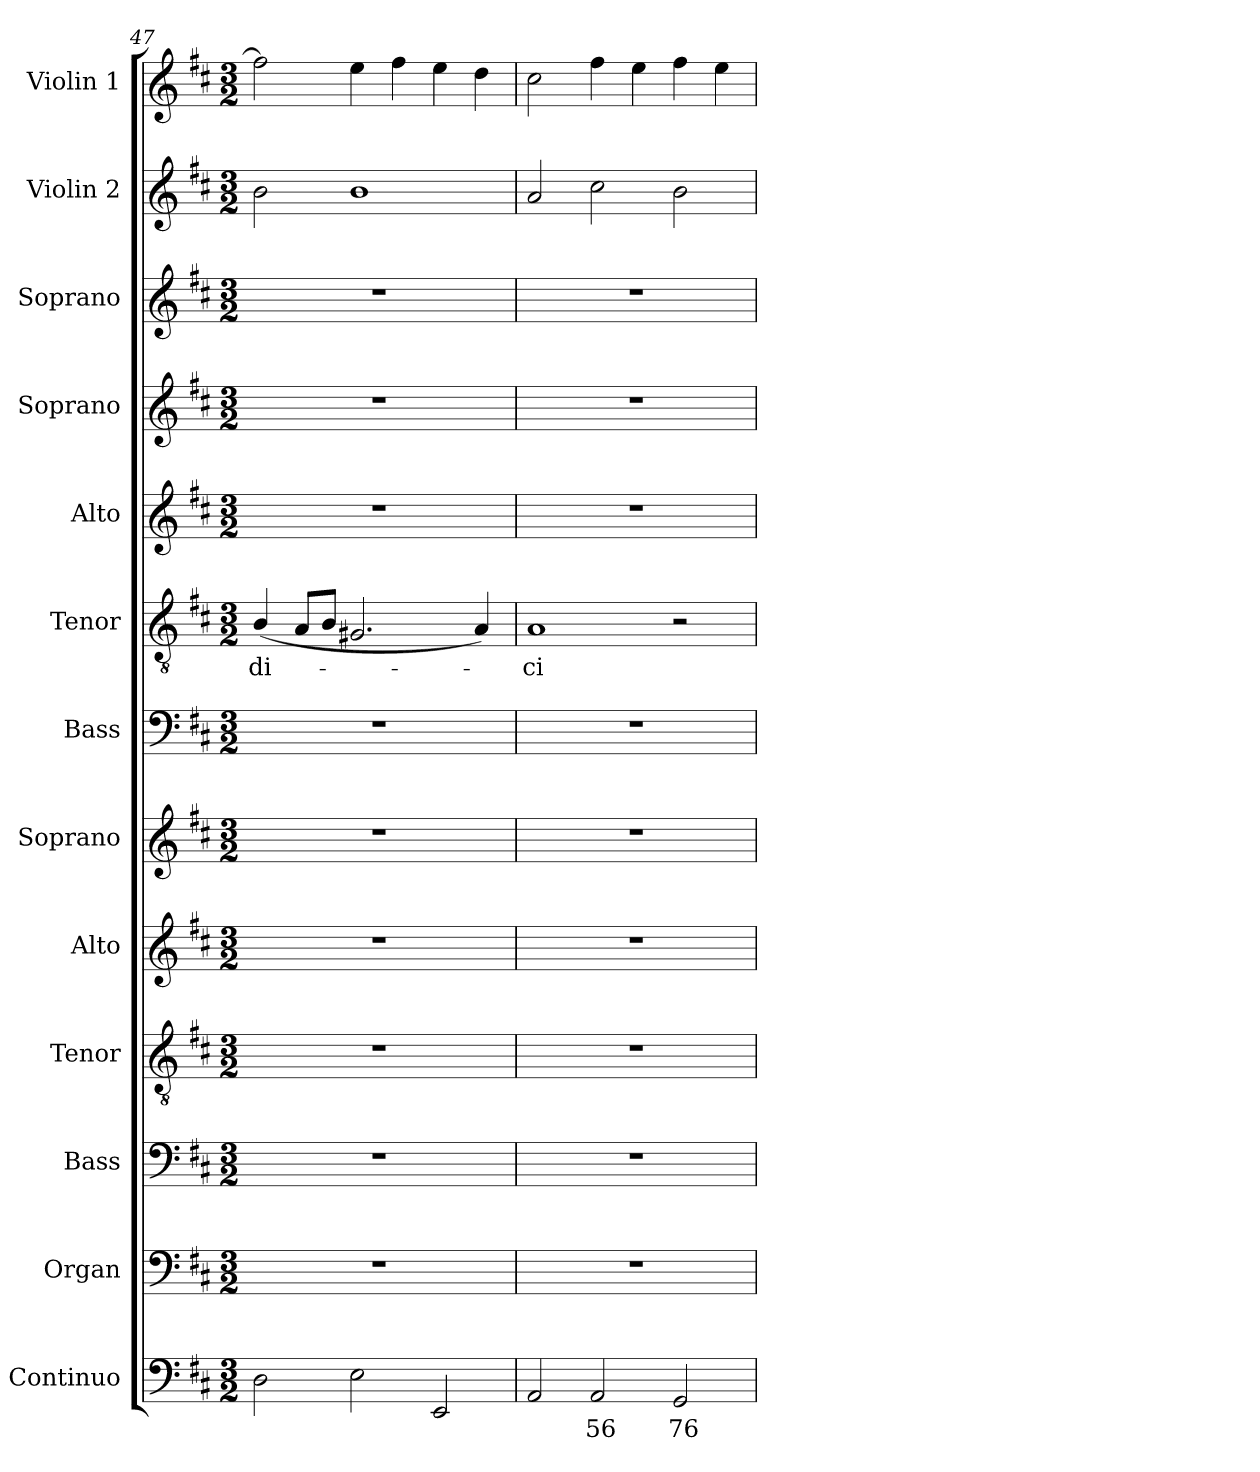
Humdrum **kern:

**kern	**text	**kern	**kern	**kern	**kern	**kern	**kern	**kern	**text	**kern	**kern	**kern	**kern	**kern
*part13	*part13	*part12	*part11	*part10	*part9	*part8	*part7	*part6	*part6	*part5	*part4	*part3	*part2	*part1
*staff13	*staff13	*staff12	*staff11	*staff10	*staff9	*staff8	*staff7	*staff6	*staff6	*staff5	*staff4	*staff3	*staff2	*staff1
*I"Continuo	*	*I"Organ	*I"Bass	*I"Tenor	*I"Alto	*I"Soprano	*I"Bass	*I"Tenor	*	*I"Alto	*I"Soprano	*I"Soprano	*I"Violin 2	*I"Violin 1
*I'Cont.	*	*I'Org.	*I'B.	*I'T.	*I'A.	*I'S.	*I'B.	*I'T.	*	*I'A.	*I'S.	*I'S.	*I'Vln. 2	*I'Vln. 1
!!LO:LB:g=z
*clefF4	*	*clefF4	*clefF4	*clefGv2	*clefG2	*clefG2	*clefF4	*clefGv2	*	*clefG2	*clefG2	*clefG2	*clefG2	*clefG2
*	*	*	*	*ITrd7c12	*	*	*	*ITrd7c12	*	*	*	*	*	*
*k[f#c#]	*	*k[f#c#]	*k[f#c#]	*k[f#c#]	*k[f#c#]	*k[f#c#]	*k[f#c#]	*k[f#c#]	*	*k[f#c#]	*k[f#c#]	*k[f#c#]	*k[f#c#]	*k[f#c#]
*D:	*	*D:	*D:	*D:	*D:	*D:	*D:	*D:	*	*D:	*D:	*D:	*D:	*D:
*M3/2	*	*M3/2	*M3/2	*M3/2	*M3/2	*M3/2	*M3/2	*M3/2	*	*M3/2	*M3/2	*M3/2	*M3/2	*M3/2
=47	=47	=47	=47	=47	=47	=47	=47	=47	=47	=47	=47	=47	=47	=47
!	!	!LO:N:vis=1	!LO:N:vis=1	!LO:N:vis=1	!LO:N:vis=1	!LO:N:vis=1	!LO:N:vis=1	!	!	!	!	!	!	!
!	!	!	!	!	!	!	!	!	!LO:LY:b:color=#000000	!LO:N:vis=1	!LO:N:vis=1	!LO:N:vis=1	!	!
2Di\	.	1.r	1.r	1.r	1.r	1.r	1.r	(4BBi/	di-	1.r	1.r	1.r	2bi\	2ff#i\]
.	.	.	.	.	.	.	.	8AAi/L	.	.	.	.	.	.
.	.	.	.	.	.	.	.	8BBi/J	.	.	.	.	.	.
2Ei\	.	.	.	.	.	.	.	2.GG#Xi/	.	.	.	.	1bi	4eei\
.	.	.	.	.	.	.	.	.	.	.	.	.	.	4ff#i\
2EEi/	.	.	.	.	.	.	.	.	.	.	.	.	.	4eei\
.	.	.	.	.	.	.	.	4AAi/)	.	.	.	.	.	4ddi\
=48	=48	=48	=48	=48	=48	=48	=48	=48	=48	=48	=48	=48	=48	=48
!	!	!LO:N:vis=1	!LO:N:vis=1	!LO:N:vis=1	!LO:N:vis=1	!LO:N:vis=1	!LO:N:vis=1	!	!	!	!	!	!	!
!	!	!	!	!	!	!	!	!	!LO:LY:b:color=#000000	!LO:N:vis=1	!LO:N:vis=1	!LO:N:vis=1	!	!
2AAi/	.	1.r	1.r	1.r	1.r	1.r	1.r	1AAi	-ci	1.r	1.r	1.r	2ai/	2cc#i\
!	!LO:LY:b:color=#000000	!	!	!	!	!	!	!	!	!	!	!	!	!
2AAi/	56	.	.	.	.	.	.	.	.	.	.	.	2cc#i\	4ff#i\
.	.	.	.	.	.	.	.	.	.	.	.	.	.	4eei\
!	!LO:LY:b:color=#000000	!	!	!	!	!	!	!	!	!	!	!	!	!
2GGi/	76	.	.	.	.	.	.	2r	.	.	.	.	2bi\	4ff#i\
.	.	.	.	.	.	.	.	.	.	.	.	.	.	4eei\
=	=	=	=	=	=	=	=	=	=	=	=	=	=	=
*-	*-	*-	*-	*-	*-	*-	*-	*-	*-	*-	*-	*-	*-	*-
